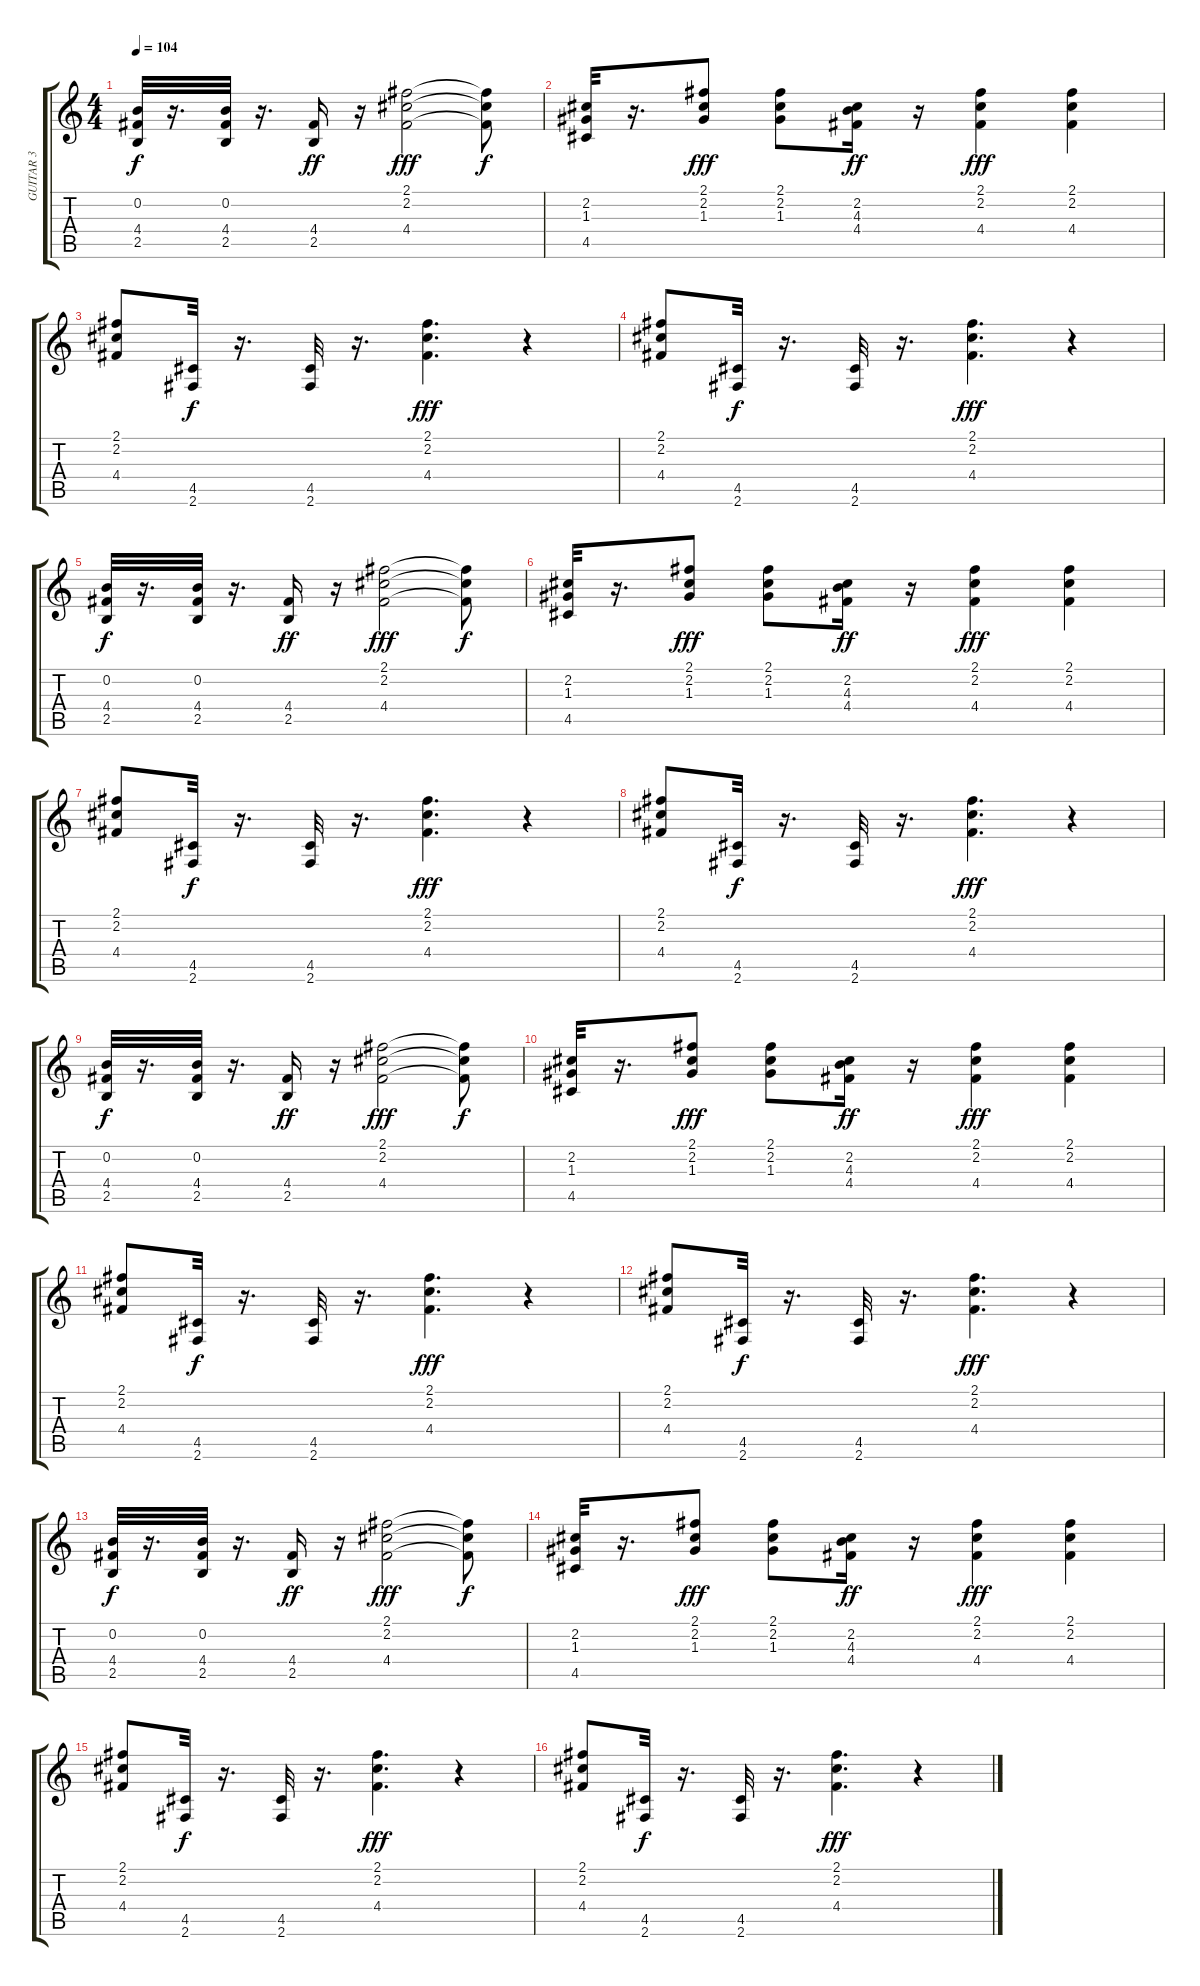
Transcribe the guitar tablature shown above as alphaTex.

\track ("GUITAR 3" "GUITAR 3") {instrument overdrivenguitar}
\staff {score tabs}
\tuning (E4 B3 G3 D3 A2 E2) {hide}
\ts (4 4)
\tempo 104
\clef g2
\ks c
(0.2 4.4 2.5).32{dy f} r.16{d} (0.2 4.4 2.5).32 r.16{d} (4.4 2.5).16{dy ff} r.16 (2.1 2.2 4.4).2{dy fff} (2.1{t} 2.2{t} 4.4{t}).8{dy f} |
(2.2 1.3 4.5).32 r.16{d} (2.1 2.2 1.3).8{dy fff} (2.1 2.2 1.3).8 (2.2 4.3 4.4).16{dy ff} r.16 (2.1 2.2 4.4).4{dy fff} (2.1 2.2 4.4).4 |
(2.1 2.2 4.4).8 (4.5 2.6).32{dy f} r.16{d} (4.5 2.6).32 r.16{d} (2.1 2.2 4.4).4{d dy fff} r.4 |
(2.1 2.2 4.4).8 (4.5 2.6).32{dy f} r.16{d} (4.5 2.6).32 r.16{d} (2.1 2.2 4.4).4{d dy fff} r.4 |
(0.2 4.4 2.5).32{dy f} r.16{d} (0.2 4.4 2.5).32 r.16{d} (4.4 2.5).16{dy ff} r.16 (2.1 2.2 4.4).2{dy fff} (2.1{t} 2.2{t} 4.4{t}).8{dy f} |
(2.2 1.3 4.5).32 r.16{d} (2.1 2.2 1.3).8{dy fff} (2.1 2.2 1.3).8 (2.2 4.3 4.4).16{dy ff} r.16 (2.1 2.2 4.4).4{dy fff} (2.1 2.2 4.4).4 |
(2.1 2.2 4.4).8 (4.5 2.6).32{dy f} r.16{d} (4.5 2.6).32 r.16{d} (2.1 2.2 4.4).4{d dy fff} r.4 |
(2.1 2.2 4.4).8 (4.5 2.6).32{dy f} r.16{d} (4.5 2.6).32 r.16{d} (2.1 2.2 4.4).4{d dy fff} r.4 |
(0.2 4.4 2.5).32{dy f} r.16{d} (0.2 4.4 2.5).32 r.16{d} (4.4 2.5).16{dy ff} r.16 (2.1 2.2 4.4).2{dy fff} (2.1{t} 2.2{t} 4.4{t}).8{dy f} |
(2.2 1.3 4.5).32 r.16{d} (2.1 2.2 1.3).8{dy fff} (2.1 2.2 1.3).8 (2.2 4.3 4.4).16{dy ff} r.16 (2.1 2.2 4.4).4{dy fff} (2.1 2.2 4.4).4 |
(2.1 2.2 4.4).8 (4.5 2.6).32{dy f} r.16{d} (4.5 2.6).32 r.16{d} (2.1 2.2 4.4).4{d dy fff} r.4 |
(2.1 2.2 4.4).8 (4.5 2.6).32{dy f} r.16{d} (4.5 2.6).32 r.16{d} (2.1 2.2 4.4).4{d dy fff} r.4 |
(0.2 4.4 2.5).32{dy f} r.16{d} (0.2 4.4 2.5).32 r.16{d} (4.4 2.5).16{dy ff} r.16 (2.1 2.2 4.4).2{dy fff} (2.1{t} 2.2{t} 4.4{t}).8{dy f} |
(2.2 1.3 4.5).32 r.16{d} (2.1 2.2 1.3).8{dy fff} (2.1 2.2 1.3).8 (2.2 4.3 4.4).16{dy ff} r.16 (2.1 2.2 4.4).4{dy fff} (2.1 2.2 4.4).4 |
(2.1 2.2 4.4).8 (4.5 2.6).32{dy f} r.16{d} (4.5 2.6).32 r.16{d} (2.1 2.2 4.4).4{d dy fff} r.4 |
(2.1 2.2 4.4).8 (4.5 2.6).32{dy f} r.16{d} (4.5 2.6).32 r.16{d} (2.1 2.2 4.4).4{d dy fff} r.4
